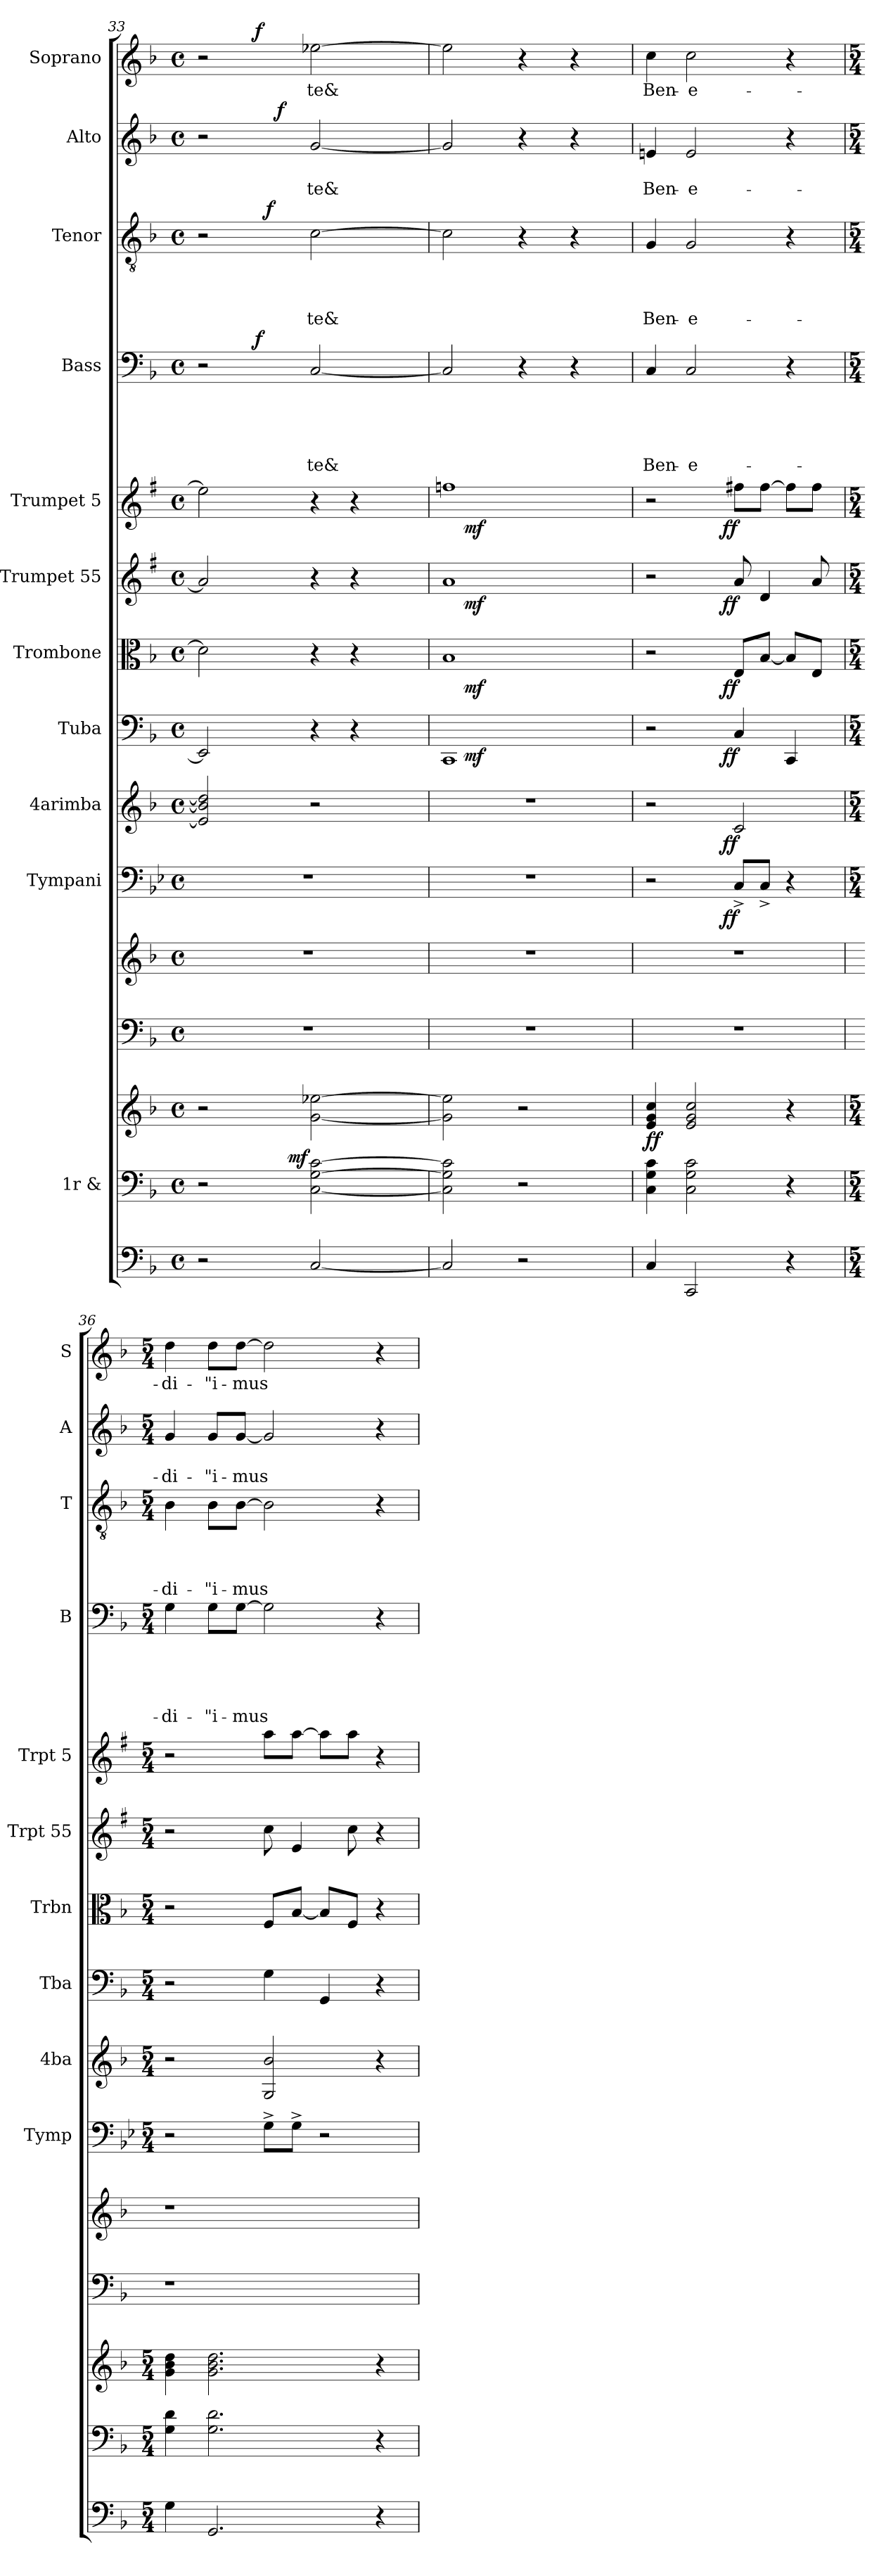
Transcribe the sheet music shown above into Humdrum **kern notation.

**kern	**kern	**kern	**dynam	**kern	**kern	**kern	**dynam	**kern	**dynam	**kern	**dynam	**kern	**dynam	**kern	**dynam	**kern	**dynam	**kern	**text	**text	**text	**text	**text	**dynam	**kern	**text	**text	**text	**text	**dynam	**kern	**text	**text	**dynam	**kern	**text	**dynam
*part14	*part13	*part13	*part13	*part12	*part11	*part10	*part10	*part9	*part9	*part8	*part8	*part7	*part7	*part6	*part6	*part5	*part5	*part4	*part4	*part4	*part4	*part4	*part4	*part4	*part3	*part3	*part3	*part3	*part3	*part3	*part2	*part2	*part2	*part2	*part1	*part1	*part1
*staff15	*staff14	*staff13	*staff13/14	*staff12	*staff11	*staff10	*staff10	*staff9	*staff9	*staff8	*staff8	*staff7	*staff7	*staff6	*staff6	*staff5	*staff5	*staff4	*staff4	*staff4	*staff4	*staff4	*staff4	*staff4	*staff3	*staff3	*staff3	*staff3	*staff3	*staff3	*staff2	*staff2	*staff2	*staff2	*staff1	*staff1	*staff1
*	*I"1r &	*	*	*	*	*I"Tympani	*	*I"4arimba	*	*I"Tuba	*	*I"Trombone	*	*I"Trumpet 55	*	*I"Trumpet 5	*	*I"Bass	*	*	*	*	*	*	*I"Tenor	*	*	*	*	*	*I"Alto	*	*	*	*I"Soprano	*	*
*	*	*	*	*	*	*I'Tymp	*	*I'4ba	*	*I'Tba	*	*I'Trbn	*	*I'Trpt 55	*	*I'Trpt 5	*	*I'B	*	*	*	*	*	*	*I'T	*	*	*	*	*	*I'A	*	*	*	*I'S	*	*
*clefF4	*clefF4	*clefG2	*	*clefF4	*clefG2	*clefF4	*	*clefG2	*	*clefF4	*	*clefC3	*	*clefG2	*	*clefG2	*	*clefF4	*	*	*	*	*	*	*clefGv2	*	*	*	*	*	*clefG2	*	*	*	*clefG2	*	*
*	*	*	*	*	*	*	*	*	*	*	*	*	*	*ITrd1c2	*	*ITrd1c2	*	*	*	*	*	*	*	*	*	*	*	*	*	*	*	*	*	*	*	*	*
*k[b-]	*k[b-]	*k[b-]	*	*k[b-]	*k[b-]	*k[b-e-]	*	*k[b-]	*	*k[b-]	*	*k[b-]	*	*k[b-]	*	*k[b-]	*	*k[b-]	*	*	*	*	*	*	*k[b-]	*	*	*	*	*	*k[b-]	*	*	*	*k[b-]	*	*
*F:	*F:	*F:	*	*F:	*F:	*B-:	*	*F:	*	*F:	*	*F:	*	*F:	*	*F:	*	*F:	*	*	*	*	*	*	*F:	*	*	*	*	*	*F:	*	*	*	*F:	*	*
*M4/4	*M4/4	*M4/4	*	*M4/4	*M4/4	*M4/4	*	*M4/4	*	*M4/4	*	*M4/4	*	*M4/4	*	*M4/4	*	*M4/4	*	*	*	*	*	*	*M4/4	*	*	*	*	*	*M4/4	*	*	*	*M4/4	*	*
*met(c)	*met(c)	*met(c)	*	*met(c)	*met(c)	*met(c)	*	*met(c)	*	*met(c)	*	*met(c)	*	*met(c)	*	*met(c)	*	*met(c)	*	*	*	*	*	*	*met(c)	*	*	*	*	*	*met(c)	*	*	*	*met(c)	*	*
=33	=33	=33	=33	=33	=33	=33	=33	=33	=33	=33	=33	=33	=33	=33	=33	=33	=33	=33	=33	=33	=33	=33	=33	=33	=33	=33	=33	=33	=33	=33	=33	=33	=33	=33	=33	=33	=33
*	*^	*	*	*	*	*	*	*	*	*	*	*	*	*	*	*	*	*^	*	*	*	*	*	*	*^	*	*	*	*	*	*^	*	*	*	*^	*	*
2r	2r	4ryy	2r	.	1r	1r	1r	.	2e-/] 2b-/] 2dd/]	.	2EE-/]	.	2d\]	.	2g/]	.	2dd\]	.	2r	4ryy	.	.	.	.	.	.	2r	4ryy	.	.	.	.	.	2r	4.ryy	.	.	.	2r	4ryy	.	.
.	.	8ryy	.	.	.	.	.	.	.	.	.	.	.	.	.	.	.	.	.	16ryy	.	.	.	.	.	.	.	16.ryy	.	.	.	.	.	.	.	.	.	.	.	16ryy	.	.
!	!	!	!	!	!	!	!	!	!	!	!	!	!	!	!	!	!	!	!	!	!	!	!	!	!	!LO:DY:a	!	!	!	!	!	!	!	!	!	!	!	!	!	!	!	!LO:DY:a
.	.	.	.	.	.	.	.	.	.	.	.	.	.	.	.	.	.	.	.	2ryy	.	.	.	.	.	f	.	.	.	.	.	.	.	.	.	.	.	.	.	2ryy	.	f
!	!	!	!	!	!	!	!	!	!	!	!	!	!	!	!	!	!	!	!	!	!	!	!	!	!	!	!	!	!	!	!	!	!LO:DY:a	!	!	!	!	!	!	!	!	!
.	.	.	.	.	.	.	.	.	.	.	.	.	.	.	.	.	.	.	.	.	.	.	.	.	.	.	.	2ryy	.	.	.	.	f	.	.	.	.	.	.	.	.	.
!	!	!	!	!	!	!	!	!	!	!	!	!	!	!	!	!	!	!	!	!	!	!	!	!	!	!	!	!	!	!	!	!	!	!	!	!	!	!LO:DY:a	!	!	!	!
.	.	32ryy	.	.	.	.	.	.	.	.	.	.	.	.	.	.	.	.	.	.	.	.	.	.	.	.	.	.	.	.	.	.	.	.	2ryy	.	.	f	.	.	.	.
!	!	!	!	!LO:DY:a=2	!	!	!	!	!	!	!	!	!	!	!	!	!	!	!	!	!	!	!	!	!	!	!	!	!	!	!	!	!	!	!	!	!	!	!	!	!	!
.	.	2ryy	.	mf	.	.	.	.	.	.	.	.	.	.	.	.	.	.	.	.	.	.	.	.	.	.	.	.	.	.	.	.	.	.	.	.	.	.	.	.	.	.
!	!	!	!	!	!	!	!	!	!	!	!	!	!	!	!	!	!	!	!	!	!	!	!	!	!LO:LY:b	!	!	!	!	!	!	!LO:LY:b	!	!	!	!	!LO:LY:b	!	!	!	!LO:LY:b	!
[<2C/	[<2C\ [>2G\ [>2c\	.	[<2g\ [>2ee-X\	.	.	.	.	.	2r	.	4r	.	4r	.	4r	.	4r	.	[<2C/	.	.	.	.	.	te&	.	[>2c\	.	.	.	.	te&	.	[<2g/	.	.	te&	.	[>2ee-X\	.	te&	.
.	.	.	.	.	.	.	.	.	.	.	4r	.	4r	.	4r	.	4r	.	.	.	.	.	.	.	.	.	.	.	.	.	.	.	.	.	.	.	.	.	.	.	.	.
.	.	.	.	.	.	.	.	.	.	.	.	.	.	.	.	.	.	.	.	8.ryy	.	.	.	.	.	.	.	.	.	.	.	.	.	.	.	.	.	.	.	8.ryy	.	.
.	.	.	.	.	.	.	.	.	.	.	.	.	.	.	.	.	.	.	.	.	.	.	.	.	.	.	.	8ryy	.	.	.	.	.	.	.	.	.	.	.	.	.	.
.	.	.	.	.	.	.	.	.	.	.	.	.	.	.	.	.	.	.	.	.	.	.	.	.	.	.	.	.	.	.	.	.	.	.	8ryy	.	.	.	.	.	.	.
.	.	16.ryy	.	.	.	.	.	.	.	.	.	.	.	.	.	.	.	.	.	.	.	.	.	.	.	.	.	.	.	.	.	.	.	.	.	.	.	.	.	.	.	.
.	.	.	.	.	.	.	.	.	.	.	.	.	.	.	.	.	.	.	.	.	.	.	.	.	.	.	.	32ryy	.	.	.	.	.	.	.	.	.	.	.	.	.	.
*	*	*	*	*	*	*	*	*	*	*	*	*	*	*	*	*	*	*	*v	*v	*	*	*	*	*	*	*	*	*	*	*	*	*	*v	*v	*	*	*	*v	*v	*	*
*	*v	*v	*	*	*	*	*	*	*	*	*	*	*	*	*	*	*	*	*	*	*	*	*	*	*	*v	*v	*	*	*	*	*	*	*	*	*	*	*	*
=34	=34	=34	=34	=34	=34	=34	=34	=34	=34	=34	=34	=34	=34	=34	=34	=34	=34	=34	=34	=34	=34	=34	=34	=34	=34	=34	=34	=34	=34	=34	=34	=34	=34	=34	=34	=34	=34
*	*	*	*	*	*	*	*	*	*	*^	*	*^	*	*^	*	*^	*	*	*	*	*	*	*	*	*	*	*	*	*	*	*	*	*	*	*	*	*
2C/]	2C\] 2G\] 2c\]	2g\] 2ee-\]	.	1r	1r	1r	.	1r	.	1CC	16.ryy	.	1B-	16.ryy	.	1g	16.ryy	.	1ee-X	16.ryy	.	2C/]	.	.	.	.	.	.	2c\]	.	.	.	.	.	2g/]	.	.	.	2ee-\]	.	.
!	!	!	!	!	!	!	!	!	!	!	!	!LO:DY:b	!	!	!LO:DY:b	!	!	!LO:DY:b	!	!	!LO:DY:b	!	!	!	!	!	!	!	!	!	!	!	!	!	!	!	!	!	!	!	!
.	.	.	.	.	.	.	.	.	.	.	2ryy	mf	.	2ryy	mf	.	2ryy	mf	.	2ryy	mf	.	.	.	.	.	.	.	.	.	.	.	.	.	.	.	.	.	.	.	.
2r	2r	2r	.	.	.	.	.	.	.	.	.	.	.	.	.	.	.	.	.	.	.	4r	.	.	.	.	.	.	4r	.	.	.	.	.	4r	.	.	.	4r	.	.
.	.	.	.	.	.	.	.	.	.	.	4ryy	.	.	4ryy	.	.	4ryy	.	.	4ryy	.	.	.	.	.	.	.	.	.	.	.	.	.	.	.	.	.	.	.	.	.
.	.	.	.	.	.	.	.	.	.	.	.	.	.	.	.	.	.	.	.	.	.	4r	.	.	.	.	.	.	4r	.	.	.	.	.	4r	.	.	.	4r	.	.
.	.	.	.	.	.	.	.	.	.	.	8ryy	.	.	8ryy	.	.	8ryy	.	.	8ryy	.	.	.	.	.	.	.	.	.	.	.	.	.	.	.	.	.	.	.	.	.
.	.	.	.	.	.	.	.	.	.	.	32ryy	.	.	32ryy	.	.	32ryy	.	.	32ryy	.	.	.	.	.	.	.	.	.	.	.	.	.	.	.	.	.	.	.	.	.
!!LO:PB:g=z
=35	=35	=35	=35	=35	=35	=35	=35	=35	=35	=35	=35	=35	=35	=35	=35	=35	=35	=35	=35	=35	=35	=35	=35	=35	=35	=35	=35	=35	=35	=35	=35	=35	=35	=35	=35	=35	=35	=35	=35	=35	=35
!	!	!	!LO:DY:b	!	!	!	!	!	!	!	!	!	!	!	!	!	!	!	!	!	!	!	!	!	!	!	!LO:LY:b	!	!	!	!	!	!LO:LY:b	!	!	!	!LO:LY:b	!	!	!LO:LY:b	!
*	*	*	*	*	*	*^	*	*^	*	*	*	*	*	*	*	*	*	*	*	*	*	*	*	*	*	*	*	*	*	*	*	*	*	*	*	*	*	*	*	*	*
4C/	4C\ 4G\ 4c\	4e/ 4g/ 4cc/	ff	1r	1r	2r	4...ryy	.	2r	4...ryy	.	2r	4...ryy	.	2r	4...ryy	.	2r	4...ryy	.	2r	4...ryy	.	4C/	.	.	.	.	Ben-	.	4G/	.	.	.	Ben-	.	4en/	.	Ben-	.	4cc\	Ben-	.
!	!	!	!	!	!	!	!	!	!	!	!	!	!	!	!	!	!	!	!	!	!	!	!	!	!	!	!	!	!LO:LY:b	!	!	!	!	!	!LO:LY:b	!	!	!	!LO:LY:b	!	!	!LO:LY:b	!
2CC/	2C\ 2G\ 2c\	2e/ 2g/ 2cc/	.	.	.	.	.	.	.	.	.	.	.	.	.	.	.	.	.	.	.	.	.	2C/	.	.	.	.	-e-	.	2G/	.	.	.	-e-	.	2e/	.	-e-	.	2cc\	-e-	.
!	!	!	!	!	!	!	!	!LO:DY:b	!	!	!LO:DY:b	!	!	!LO:DY:b	!	!	!LO:DY:b	!	!	!LO:DY:b	!	!	!LO:DY:b	!	!	!	!	!	!	!	!	!	!	!	!	!	!	!	!	!	!	!	!
.	.	.	.	.	.	.	2ryy	ff	.	2ryy	ff	.	2ryy	ff	.	2ryy	ff	.	2ryy	ff	.	2ryy	ff	.	.	.	.	.	.	.	.	.	.	.	.	.	.	.	.	.	.	.	.
.	.	.	.	.	.	8C^</L	.	.	2c/	.	.	4C/	.	.	8E/L	.	.	8g/	.	.	8een\L	.	.	.	.	.	.	.	.	.	.	.	.	.	.	.	.	.	.	.	.	.	.
.	.	.	.	.	.	8C^</J	.	.	.	.	.	.	.	.	[<8B-/J	.	.	4c/	.	.	[>8ee\J	.	.	.	.	.	.	.	.	.	.	.	.	.	.	.	.	.	.	.	.	.	.
4r	4r	4r	.	.	.	4r	.	.	.	.	.	4CC/	.	.	8B-/L]	.	.	.	.	.	8ee\L]	.	.	4r	.	.	.	.	.	.	4r	.	.	.	.	.	4r	.	.	.	4r	.	.
.	.	.	.	.	.	.	.	.	.	.	.	.	.	.	8E/J	.	.	8g/	.	.	8ee\J	.	.	.	.	.	.	.	.	.	.	.	.	.	.	.	.	.	.	.	.	.	.
.	.	.	.	.	.	.	32ryy	.	.	32ryy	.	.	32ryy	.	.	32ryy	.	.	32ryy	.	.	32ryy	.	.	.	.	.	.	.	.	.	.	.	.	.	.	.	.	.	.	.	.	.
*	*	*	*	*	*	*v	*v	*	*	*	*	*v	*v	*	*v	*v	*	*v	*v	*	*v	*v	*	*	*	*	*	*	*	*	*	*	*	*	*	*	*	*	*	*	*	*	*
*	*	*	*	*	*	*	*	*v	*v	*	*	*	*	*	*	*	*	*	*	*	*	*	*	*	*	*	*	*	*	*	*	*	*	*	*	*	*	*
=36	=36	=36	=36	=36	=36	=36	=36	=36	=36	=36	=36	=36	=36	=36	=36	=36	=36	=36	=36	=36	=36	=36	=36	=36	=36	=36	=36	=36	=36	=36	=36	=36	=36	=36	=36	=36	=36
*M5/4	*M5/4	*M5/4	*	*	*	*M5/4	*	*M5/4	*	*M5/4	*	*M5/4	*	*M5/4	*	*M5/4	*	*M5/4	*	*	*	*	*	*	*M5/4	*	*	*	*	*	*M5/4	*	*	*	*M5/4	*	*
*	*	*	*	*	*	*^	*	*^	*	*^	*	*^	*	*^	*	*^	*	*	*	*	*	*	*	*	*	*	*	*	*	*	*	*	*	*	*	*	*
!	!	!	!	!	!	!	!	!	!	!	!	!	!	!	!	!	!	!	!	!	!	!	!	!	!	!	!	!	!LO:LY:b	!	!	!	!	!	!LO:LY:b	!	!	!	!LO:LY:b	!	!	!LO:LY:b	!
*	*	*	*	*	*	*v	*v	*	*	*	*	*v	*v	*	*v	*v	*	*v	*v	*	*v	*v	*	*	*	*	*	*	*	*	*	*	*	*	*	*	*	*	*	*	*	*	*
*	*	*	*	*	*	*	*	*v	*v	*	*	*	*	*	*	*	*	*	*	*	*	*	*	*	*	*	*	*	*	*	*	*	*	*	*	*	*	*
4G\	4G\ 4d\	4g\ 4b-\ 4dd\	.	1r	1r	2r	.	2r	.	2r	.	2r	.	2r	.	2r	.	4G\	.	.	.	.	-di-	.	4B-\	.	.	.	-di-	.	4g/	.	-di-	.	4dd\	-di-	.
!	!	!	!	!	!	!	!	!	!	!	!	!	!	!	!	!	!	!	!	!	!	!	!LO:LY:b	!	!	!	!	!	!LO:LY:b	!	!	!	!LO:LY:b	!	!	!LO:LY:b	!
2.GG/	2.G\ 2.d\	2.g\ 2.b-\ 2.dd\	.	.	.	.	.	.	.	.	.	.	.	.	.	.	.	8G\L	.	.	.	.	-"i-	.	8B-\L	.	.	.	-"i-	.	8g/L	.	-"i-	.	8dd\L	-"i-	.
!	!	!	!	!	!	!	!	!	!	!	!	!	!	!	!	!	!	!	!	!	!	!	!LO:LY:b	!	!	!	!	!	!LO:LY:b	!	!	!	!LO:LY:b	!	!	!LO:LY:b	!
.	.	.	.	.	.	.	.	.	.	.	.	.	.	.	.	.	.	[>8G\J	.	.	.	.	-mus	.	[>8B-\J	.	.	.	-mus	.	[<8g/J	.	-mus	.	[>8dd\J	-mus	.
.	.	.	.	.	.	8G^>\L	.	2G/ 2b-/	.	4G\	.	8F/L	.	8b-\	.	8gg\L	.	2G\]	.	.	.	.	.	.	2B-\]	.	.	.	.	.	2g/]	.	.	.	2dd\]	.	.
.	.	.	.	.	.	8G^>\J	.	.	.	.	.	[<8B-/J	.	4d/	.	[>8gg\J	.	.	.	.	.	.	.	.	.	.	.	.	.	.	.	.	.	.	.	.	.
.	.	.	.	.	.	2r	.	.	.	4GG/	.	8B-/L]	.	.	.	8gg\L]	.	.	.	.	.	.	.	.	.	.	.	.	.	.	.	.	.	.	.	.	.
.	.	.	.	.	.	.	.	.	.	.	.	8F/J	.	8b-\	.	8gg\J	.	.	.	.	.	.	.	.	.	.	.	.	.	.	.	.	.	.	.	.	.
4r	4r	4r	.	4ryy	4ryy	.	.	4r	.	4r	.	4r	.	4r	.	4r	.	4r	.	.	.	.	.	.	4r	.	.	.	.	.	4r	.	.	.	4r	.	.
=	=	=	=	=	=	=	=	=	=	=	=	=	=	=	=	=	=	=	=	=	=	=	=	=	=	=	=	=	=	=	=	=	=	=	=	=	=
*-	*-	*-	*-	*-	*-	*-	*-	*-	*-	*-	*-	*-	*-	*-	*-	*-	*-	*-	*-	*-	*-	*-	*-	*-	*-	*-	*-	*-	*-	*-	*-	*-	*-	*-	*-	*-	*-
